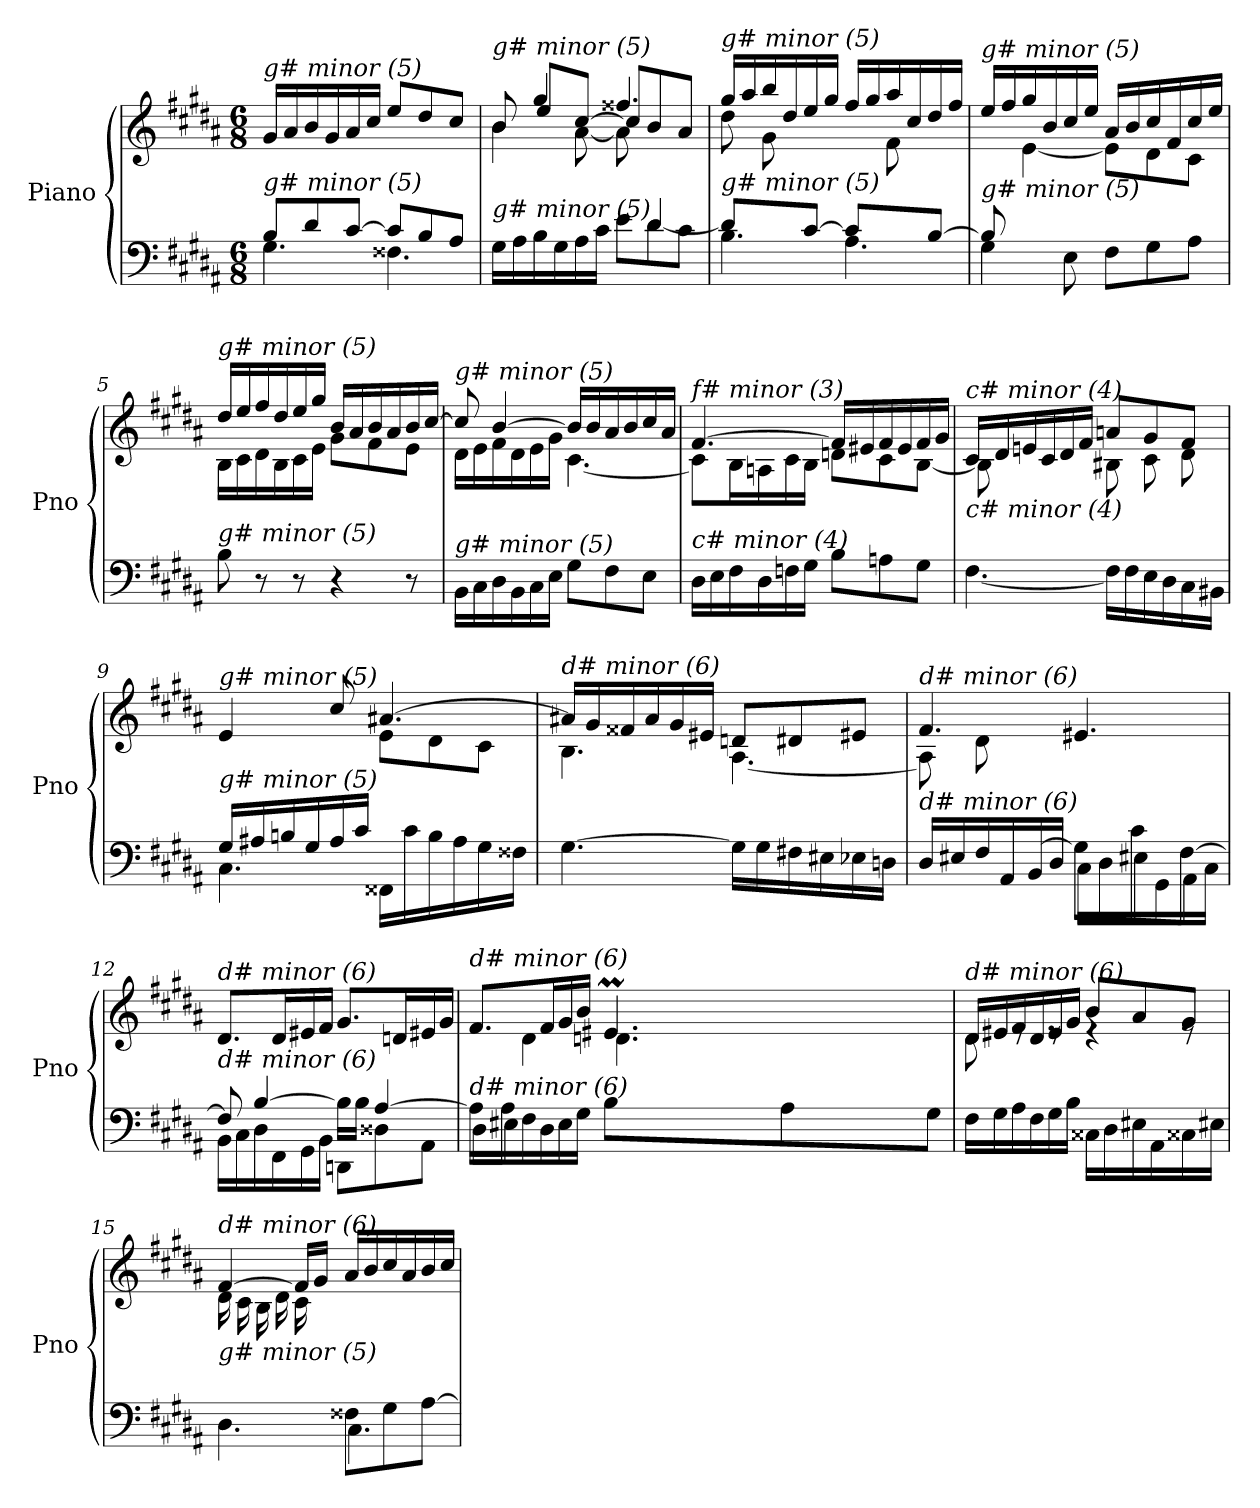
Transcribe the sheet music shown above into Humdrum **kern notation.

**kern	**kern
*part1	*part1
*staff2	*staff1
*I"Piano	*
*I'Pno	*
*clefF4	*clefG2
*k[f#c#g#d#a#]	*k[f#c#g#d#a#]
*M6/8	*M6/8
=1	=1
*^	*
!	!	!LO:TX:i:t=g# minor (5)
!LO:TX:i:t=g# minor (5)	!	!
8B/L	4.G#\	16g#/LL
.	.	16a#/
8d#/	.	16b/
.	.	16g#/
[8c#/J	.	16a#/
.	.	16cc#/JJ
8c#/L]	4.F##X\	8ee/L
8B/	.	8dd#/
8A#/J	.	8cc#/J
=2	=2	=2
*^	*	*^
*	*	*^	*	*^
*	*	*	*	*	*	*^
!	!	!	!	!LO:TX:i:t=g# minor (5)	!	!	!
!LO:TX:i:t=g# minor (5)	!	!	!	!	!	!	!
2ryy	8ryy	16G#\LL	2ryy	8b/	4b\	8ryy	2ryy
.	.	16A#\	.	.	.	.	.
.	2ryy	16B\	.	4gg#/	.	8ee/L	.
.	.	16G#\	.	.	.	.	.
.	.	16A#\	.	.	[8a#\	[8cc#/J	.
.	.	16c#\JJ	.	.	.	.	.
.	.	8e\L	.	4.ff##X/	8a#\]	8cc#/L]	.
4ryy	.	8d#\	[4d#/	.	4ryy	8b/	4ryy
.	8ryy	8c#\J	.	.	.	8a#/J	.
*	*	*v	*v	*	*	*	*
*	*	*	*	*	*v	*v
=3	=3	=3	=3	=3	=3
!	!	!	!LO:TX:i:t=g# minor (5)	!	!
!LO:TX:i:t=g# minor (5)	!	!	!	!	!
8ryy	4.B\	8d#/L]	16gg#/LL	8dd#\	8ryy
.	.	.	16aa#/	.	.
2ryy	.	8ryy	16bb/	2ryy	8g#\
.	.	.	16dd#/	.	.
.	.	[8c#/J	16ee/	.	4ryy
.	.	.	16gg#/JJ	.	.
.	4.A#\	8c#/L]	16ff#/LL	.	.
.	.	.	16gg#/	.	.
.	.	8ryy	16aa#/	.	8f#\
.	.	.	16cc#/	.	.
8ryy	.	[8B/J	16dd#/	8ryy	8ryy
.	.	.	16ff#/JJ	.	.
*	*v	*v	*	*	*
*	*	*	*v	*v
=4	=4	=4	=4
!	!	!LO:TX:i:t=g# minor (5)	!
!LO:TX:i:t=g# minor (5)	!	!	!
4G#\	8B/]	16ee/LL	8ryy
.	.	16ff#/	.
.	2ryy	16gg#/	[4e\
.	.	16b/	.
8E\	.	16cc#/	.
.	.	16ee/JJ	.
8F#\L	.	16a#/LL	8e\L]
.	.	16b/	.
8G#\	.	16cc#/	8d#\
.	.	16f#/	.
8A#\J	8ryy	16cc#/	8c#\J
.	.	16ee/JJ	.
*v	*v	*	*
!!LO:LB:g=z	!!
=5	=5	=5
!	!LO:TX:i:t=g# minor (5)	!
!LO:TX:i:t=g# minor (5)	!	!
8B\	16dd#/LL	16B\LL
.	16ee/	16c#\
8r	16ff#/	16d#\
.	16dd#/	16B\
8r	16ee/	16c#\
.	16gg#/JJ	16e\JJ
4r	16b/LL	8g#\L
.	16a#/	.
.	16b/	8f#\
.	16a#/	.
8r	16b/	8e\J
.	[16cc#/JJ	.
=6	=6	=6
!	!LO:TX:i:t=g# minor (5)	!
!LO:TX:i:t=g# minor (5)	!	!
16BB\LL	8cc#/]	16d#\LL
16C#\	.	16e\
16D#\	[4b/	16f#\
16BB\	.	16d#\
16C#\	.	16e\
16E\JJ	.	16g#\JJ
8G#\L	16b/LL]	[4.c#\
.	16b/	.
8F#\	16a#/	.
.	16b/	.
8E\J	16cc#/	.
.	16a#/JJ	.
=7	=7	=7
!	!LO:TX:i:t=f# minor (3)	!
!LO:TX:i:t=c# minor (4)	!	!
16D#\LL	[4.f#/	8c#\L]
16E\	.	.
16F#\	.	16B\L
16D#\	.	16An\
16Fni\	.	16c#\
16G#\JJ	.	16B\JJ
8B\L	16f#/LL]	8dn\L
.	16e#X/	.
8An\	16f#/	8c#\
.	16e#/	.
8G#\J	16f#/	[8B\J
.	16g#/JJ	.
!!LO:LB:g=z	!!
=8	=8	=8
*^	*	*
!	!	!LO:TX:i:t=c# minor (4)	!
!LO:TX:i:t=c# minor (4)	!	!	!
8ryy	[4.F#\	16c#/LL	8B\L]
.	.	16d#/	.
16An/L	.	16en/	4ryy
16G#/	.	16c#/	.
16A/	.	16d#/	.
16F#/JJ	.	16f#/JJ	.
4.ryy	16F#\LL]	8an/L	8B#X\L
.	16F#\	.	.
.	16E\	8g#/	8c#\
.	16D#\	.	.
.	16C#\	8f#/J	8d#\J
.	16BB#X\JJ	.	.
=9	=9	=9	=9
!	!	!LO:TX:i:t=g# minor (5)	!
!LO:TX:i:t=g# minor (5)	!	!	!
16G#/LL	4.C#\	4e/	4.ryy
16A#X/	.	.	.
16Bn/	.	.	.
16G#/	.	.	.
16A#/	.	8cc#/	.
16c#/JJ	.	.	.
4.ryy	16FF##X\LL	[4.a#X/	8e\L
.	16c#\	.	.
.	16B\	.	8d#\
.	16A#\	.	.
.	16G#\	.	8c#\J
.	16F##X\JJ	.	.
=10	=10	=10	=10
!	!	!LO:TX:i:t=d# minor (6)	!
!LO:TX:i:t=d# minor (6)	!	!	!
*v	*v	*	*
[4.G#\	16a#X/LL]	4.B\
.	16g#/	.
.	16f##X/	.
.	16a#/	.
.	16g#/	.
.	16e#X/JJ	.
16G#\LL]	8dni/L	[4.A#\
16G#\	.	.
16F#X\	8d#/	.
16E#X\	.	.
16E-Xj\	8e#X/J	.
16Dni\JJ	.	.
!!LO:LB:g=z	!!
=11	=11	=11
*^	*	*
!	!	!LO:TX:i:t=d# minor (6)	!
!LO:TX:i:t=d# minor (6)	!	!	!
4ryy	16D#/LL	4.f#/	8A#\L]
.	16E#X/	.	.
.	16F#/	.	8d#\
.	16AA#/	.	.
[8G#/J	16BB/	.	2ryy
.	16D#/JJ	.	.
8G#\L]	16C#\LL	4.e#X/	.
.	16D#\	.	.
8c#\	16E#X\	.	.
.	16GG#\	.	.
[8F#\J	16AA#\	.	.
.	16C#\JJ	.	.
*	*	*v	*v
=12	=12	=12
!	!	!LO:TX:i:t=d# minor (6)
!LO:TX:i:t=d# minor (6)	!	!
8F#/]	16BB\LL	8.d#/L
.	16C#\	.
[4B/	16D#\	.
.	16FF#\	16d#/L
.	16GG#\	16e#X/
.	16BB\JJ	16f#/JJ
16B\LL]	8DDni\L	8.g#/L
16B\JJ	.	.
[4A#/	8D##Xi\	.
.	.	16dni/L
.	8AA#\J	16e#X/
.	.	16g#/JJ
!!LO:LB:g=z
=13	=13	=13
*	*^	*^
*	*	*	*	*^
!	!	!	!LO:TX:i:t=d# minor (6)	!	!
!LO:TX:i:t=d# minor (6)	!	!	!	!	!
16A#\LL]	4.ryy	16D#\LL	8.f#/L	8ryy	4.ryy
16A#\JJ	.	16E#X\	.	.	.
2ryy	.	16F#\	.	4d#\	.
.	.	16D#\	16f#/L	.	.
.	.	16E#\	16g#/	.	.
.	.	16G#\JJ	16b/JJ	.	.
.	4.ryy	8B\L	4.e#Xm/	4.dni\	64f#yy
.	.	.	.	.	64e#yy
.	.	.	.	.	64f#yy
.	.	.	.	.	64e#yy
.	.	.	.	.	64f#yy
.	.	.	.	.	64e#yy
.	.	.	.	.	64f#yy
.	.	.	.	.	64e#yy
.	.	8A#\	.	.	64f#yy
.	.	.	.	.	64e#yy
.	.	.	.	.	64f#yy
.	.	.	.	.	64e#yy
.	.	.	.	.	64f#yy
.	.	.	.	.	64e#yy
.	.	.	.	.	64f#yy
.	.	.	.	.	[64e#yy
8ryy	.	8G#\J	.	.	8e#yy]
!!LO:PB:g=z
=14	=14	=14	=14	=14	=14
!	!	!	!LO:TX:i:t=d# minor (6)	!	!
!LO:TX:i:t=d# minor (6)	!	!	!	!	!
*v	*v	*v	*	*	*
*	*	*v	*v
16F#\LL	16d#/LL	8d#\
16G#\	16e#X/	.
16A#\	16f#/	8re
16F#\	16d#/	.
16G#\	16e#/	8re
16B\JJ	16g#/JJ	.
16C##X\LL	8b/L	4re
16D#\	.	.
16E#X\	8a#/	.
16AA#\	.	.
16C##X\	8g#/J	8re
16E#X\JJ	.	.
=15	=15	=15
*^	*	*
!	!	!LO:TX:i:t=d# minor (6)	!
!LO:TX:i:t=g# minor (5)	!	!	!
4ryy	4.D#\	[4f#/	16d#\LL
.	.	.	16c#\
.	.	.	16B\
.	.	.	16d#\
16ryy	.	16f#/LL]	16c#\
16A#/JJ	.	16g#/JJ	4..ryy
8F##X\L	4.C#\	16a#/LL	.
.	.	16b/	.
8G#\	.	16cc#/	.
.	.	16a#/	.
[8A#\J	.	16b/	.
.	.	16cc#/JJ	.
*v	*v	*	*
*	*v	*v
=	=
*-	*-
